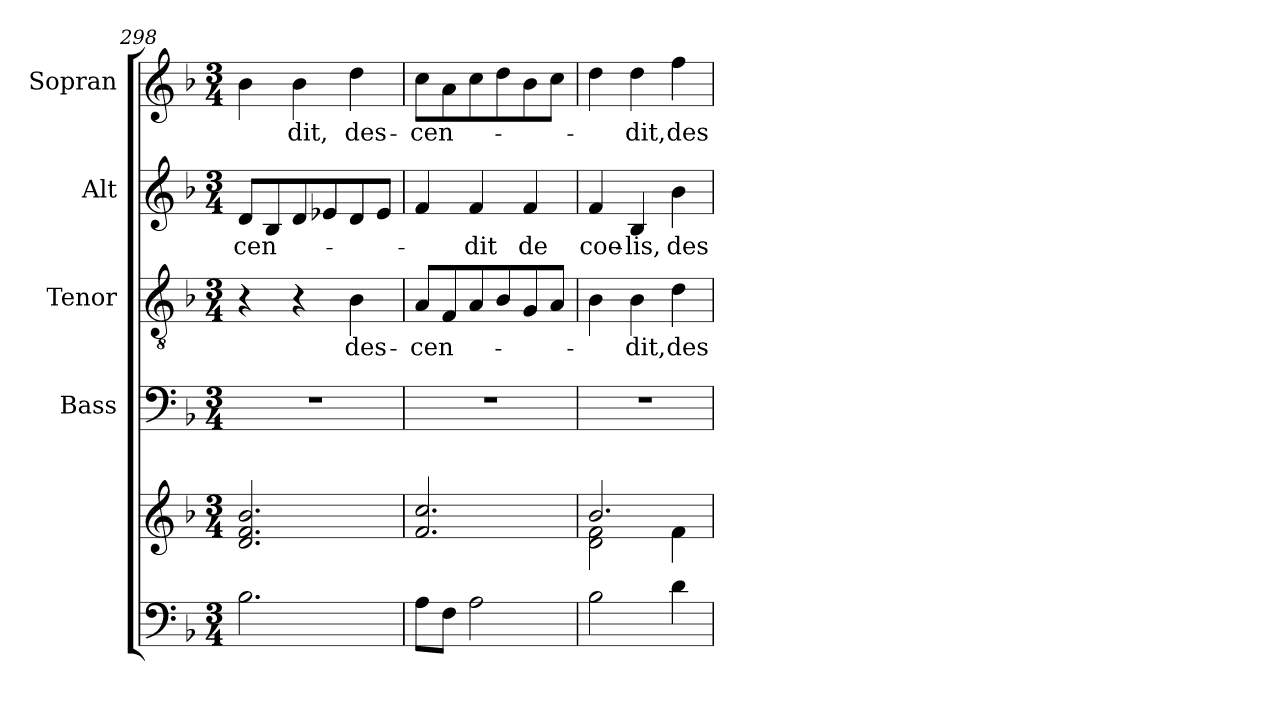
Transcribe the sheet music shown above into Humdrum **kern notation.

**kern	**kern	**kern	**kern	**text	**kern	**text	**kern	**text
*part5	*part5	*part4	*part3	*part3	*part2	*part2	*part1	*part1
*staff6	*staff5	*staff4	*staff3	*staff3	*staff2	*staff2	*staff1	*staff1
*	*	*I"Bass	*I"Tenor	*	*I"Alt	*	*I"Sopran	*
*	*	*I'B.	*I'T.	*	*I'A.	*	*I'S.	*
*clefF4	*clefG2	*clefF4	*clefGv2	*	*clefG2	*	*clefG2	*
*k[b-]	*k[b-]	*k[b-]	*k[b-]	*	*k[b-]	*	*k[b-]	*
*F:	*F:	*F:	*F:	*	*F:	*	*F:	*
*M3/4	*M3/4	*M3/4	*M3/4	*	*M3/4	*	*M3/4	*
=298	=298	=298	=298	=298	=298	=298	=298	=298
!	!	!	!	!	!	!LO:LY:b	!	!
2.B-\	2.d/ 2.f/ 2.b-/	2.r	4r	.	8d/L	-cen-	4b-\	.
.	.	.	.	.	8B-/	.	.	.
!	!	!	!	!	!	!	!	!LO:LY:b
.	.	.	4r	.	8d/	.	4b-\	-dit,
.	.	.	.	.	8e-X/	.	.	.
!	!	!	!	!LO:LY:b	!	!	!	!LO:LY:b
.	.	.	4B-\	des-	8d/	.	4dd\	des-
.	.	.	.	.	8e-/J	.	.	.
=299	=299	=299	=299	=299	=299	=299	=299	=299
!	!	!	!	!LO:LY:b	!	!	!	!LO:LY:b
8A\L	2.f/ 2.cc/	2.r	8A/L	-cen-	4f/	.	8cc\L	-cen-
8F\J	.	.	8F/	.	.	.	8a\	.
!	!	!	!	!	!	!LO:LY:b	!	!
2A\	.	.	8A/	.	4f/	-dit	8cc\	.
.	.	.	8B-/	.	.	.	8dd\	.
!	!	!	!	!	!	!LO:LY:b	!	!
.	.	.	8G/	.	4f/	de	8b-\	.
.	.	.	8A/J	.	.	.	8cc\J	.
=300	=300	=300	=300	=300	=300	=300	=300	=300
*	*^	*	*	*	*	*	*	*
!	!	!	!	!	!	!	!LO:LY:b	!	!
2B-\	2.b-/	2d\ 2f\	2.r	4B-\	.	4f/	coe-	4dd\	.
!	!	!	!	!	!LO:LY:b	!	!LO:LY:b	!	!LO:LY:b
.	.	.	.	4B-\	-dit,	4B-/	-lis,	4dd\	-dit,
!	!	!	!	!	!LO:LY:b	!	!LO:LY:b	!	!LO:LY:b
4d\	.	4f\	.	4d\	des-	4b-\	des-	4ff\	des-
*	*v	*v	*	*	*	*	*	*	*
=	=	=	=	=	=	=	=	=
*-	*-	*-	*-	*-	*-	*-	*-	*-
